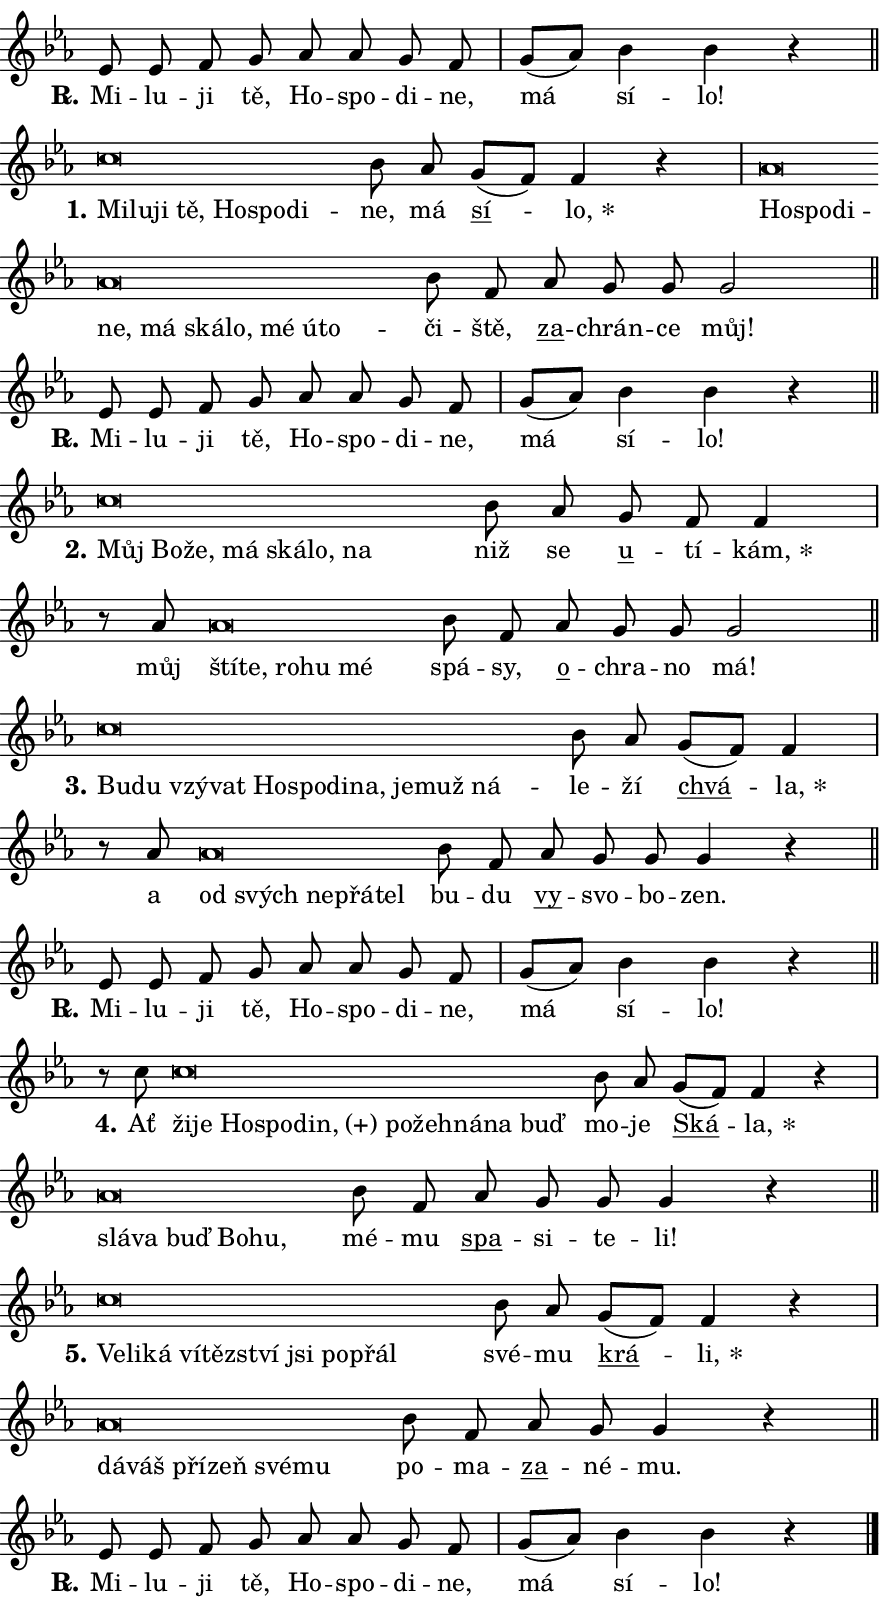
\version "2.24.0"
\header { tagline = "" }
\paper {
  indent = 0\cm
  top-margin = 0\cm
  right-margin = 0.13\cm % to fit lyric hyphens
  bottom-margin = 0\cm
  left-margin = 0\cm
  paper-width = 15\cm
  page-breaking = #ly:one-page-breaking
  system-system-spacing.basic-distance = #11
  score-system-spacing.basic-distance = #11
  ragged-last = ##f
}


%% Author: Thomas Morley
%% https://lists.gnu.org/archive/html/lilypond-user/2020-05/msg00002.html
#(define (line-position grob)
"Returns position of @var[grob} in current system:
   @code{'start}, if at first time-step
   @code{'end}, if at last time-step
   @code{'middle} otherwise
"
  (let* ((col (ly:item-get-column grob))
         (ln (ly:grob-object col 'left-neighbor))
         (rn (ly:grob-object col 'right-neighbor))
         (col-to-check-left (if (ly:grob? ln) ln col))
         (col-to-check-right (if (ly:grob? rn) rn col))
         (break-dir-left
           (and
             (ly:grob-property col-to-check-left 'non-musical #f)
             (ly:item-break-dir col-to-check-left)))
         (break-dir-right
           (and
             (ly:grob-property col-to-check-right 'non-musical #f)
             (ly:item-break-dir col-to-check-right))))
        (cond ((eqv? 1 break-dir-left) 'start)
              ((eqv? -1 break-dir-right) 'end)
              (else 'middle))))

#(define (tranparent-at-line-position vctor)
  (lambda (grob)
  "Relying on @code{line-position} select the relevant enry from @var{vctor}.
Used to determine transparency,"
    (case (line-position grob)
      ((end) (not (vector-ref vctor 0)))
      ((middle) (not (vector-ref vctor 1)))
      ((start) (not (vector-ref vctor 2))))))

noteHeadBreakVisibility =
#(define-music-function (break-visibility)(vector?)
"Makes @code{NoteHead}s transparent relying on @var{break-visibility}"
#{
  \override NoteHead.transparent =
    #(tranparent-at-line-position break-visibility)
#})

#(define delete-ledgers-for-transparent-note-heads
  (lambda (grob)
    "Reads whether a @code{NoteHead} is transparent.
If so this @code{NoteHead} is removed from @code{'note-heads} from
@var{grob}, which is supposed to be @code{LedgerLineSpanner}.
As a result ledgers are not printed for this @code{NoteHead}"
    (let* ((nhds-array (ly:grob-object grob 'note-heads))
           (nhds-list
             (if (ly:grob-array? nhds-array)
                 (ly:grob-array->list nhds-array)
                 '()))
           ;; Relies on the transparent-property being done before
           ;; Staff.LedgerLineSpanner.after-line-breaking is executed.
           ;; This is fragile ...
           (to-keep
             (remove
               (lambda (nhd)
                 (ly:grob-property nhd 'transparent #f))
               nhds-list)))
      ;; TODO find a better method to iterate over grob-arrays, similiar
      ;; to filter/remove etc for lists
      ;; For now rebuilt from scratch
      (set! (ly:grob-object grob 'note-heads)  '())
      (for-each
        (lambda (nhd)
          (ly:pointer-group-interface::add-grob grob 'note-heads nhd))
        to-keep))))

squashNotes = {
  \override NoteHead.X-extent = #'(-0.2 . 0.2)
  \override NoteHead.Y-extent = #'(-0.75 . 0)
  \override NoteHead.stencil =
    #(lambda (grob)
       (let ((pos (ly:grob-property grob 'staff-position)))
         (begin
           (if (< pos -7) (display "ERROR: Lower brevis then expected\n") (display ""))
           (if (<= pos -6) ly:text-interface::print ly:note-head::print))))
}
unSquashNotes = {
  \revert NoteHead.X-extent
  \revert NoteHead.Y-extent
  \revert NoteHead.stencil
}

hideNotes = \noteHeadBreakVisibility #begin-of-line-visible
unHideNotes = \noteHeadBreakVisibility #all-visible

% work-around for resetting accidentals
% https://lilypond.org/doc/v2.23/Documentation/notation/displaying-rhythms#unmetered-music
cadenzaMeasure = {
  \cadenzaOff
  \partial 1024 s1024
  \cadenzaOn
}

#(define-markup-command (accent layout props text) (markup?)
  "Underline accented syllable"
  (interpret-markup layout props
    #{\markup \override #'(offset . 4.3) \underline { #text }#}))

responsum = \markup \concat {
  "R" \hspace #-1.05 \path #0.1 #'((moveto 0 0.07) (lineto 0.9 0.8)) \hspace #0.05 "."
}

spaceSize = #0.6828661417322834 % exact space size for TeX Gyre Schola

\layout {
  \context {
    \Staff
    \remove "Time_signature_engraver"
    \override LedgerLineSpanner.after-line-breaking = #delete-ledgers-for-transparent-note-heads
  }
  \context {
    \Lyrics {
      \override LyricSpace.minimum-distance = \spaceSize
      \override LyricText.font-name = #"TeX Gyre Schola"
      \override LyricText.font-size = 1
      \override StanzaNumber.font-name = #"TeX Gyre Schola Bold"
      \override StanzaNumber.font-size = 1
    }
  }
  \context {
    \Score 
    \override NoteHead.text =
      #(lambda (grob) 
        (let ((pos (ly:grob-property grob 'staff-position)))
          #{\markup {
            \combine
              \halign #-0.55 \raise #(if (= pos -6) 0 0.5) \override #'(thickness . 2) \draw-line #'(3.2 . 0)
              \musicglyph "noteheads.sM1"
          }#}))
  }
}

% magnetic-lyrics.ily
%
%   written by
%     Jean Abou Samra <jean@abou-samra.fr>
%     Werner Lemberg <wl@gnu.org>
%
%   adapted by
%     Jiri Hon <jiri.hon@gmail.com>
%
% Version 2022-Apr-15

% https://www.mail-archive.com/lilypond-user@gnu.org/msg149350.html

#(define (Left_hyphen_pointer_engraver context)
   "Collect syllable-hyphen-syllable occurrences in lyrics and store
them in properties.  This engraver only looks to the left.  For
example, if the lyrics input is @code{foo -- bar}, it does the
following.

@itemize @bullet
@item
Set the @code{text} property of the @code{LyricHyphen} grob between
@q{foo} and @q{bar} to @code{foo}.

@item
Set the @code{left-hyphen} property of the @code{LyricText} grob with
text @q{foo} to the @code{LyricHyphen} grob between @q{foo} and
@q{bar}.
@end itemize

Use this auxiliary engraver in combination with the
@code{lyric-@/text::@/apply-@/magnetic-@/offset!} hook."
   (let ((hyphen #f)
         (text #f))
     (make-engraver
      (acknowledgers
       ((lyric-syllable-interface engraver grob source-engraver)
        (set! text grob)))
      (end-acknowledgers
       ((lyric-hyphen-interface engraver grob source-engraver)
        ;(when (not (grob::has-interface grob 'lyric-space-interface))
          (set! hyphen grob)));)
      ((stop-translation-timestep engraver)
       (when (and text hyphen)
         (ly:grob-set-object! text 'left-hyphen hyphen))
       (set! text #f)
       (set! hyphen #f)))))

#(define (lyric-text::apply-magnetic-offset! grob)
   "If the space between two syllables is less than the value in
property @code{LyricText@/.details@/.squash-threshold}, move the right
syllable to the left so that it gets concatenated with the left
syllable.

Use this function as a hook for
@code{LyricText@/.after-@/line-@/breaking} if the
@code{Left_@/hyphen_@/pointer_@/engraver} is active."
   (let ((hyphen (ly:grob-object grob 'left-hyphen #f)))
     (when hyphen
       (let ((left-text (ly:spanner-bound hyphen LEFT)))
         (when (grob::has-interface left-text 'lyric-syllable-interface)
           (let* ((common (ly:grob-common-refpoint grob left-text X))
                  (this-x-ext (ly:grob-extent grob common X))
                  (left-x-ext
                   (begin
                     ;; Trigger magnetism for left-text.
                     (ly:grob-property left-text 'after-line-breaking)
                     (ly:grob-extent left-text common X)))
                  ;; `delta` is the gap width between two syllables.
                  (delta (- (interval-start this-x-ext)
                            (interval-end left-x-ext)))
                  (details (ly:grob-property grob 'details))
                  (threshold (assoc-get 'squash-threshold details 0.2)))
             (when (< delta threshold)
               (let* (;; We have to manipulate the input text so that
                      ;; ligatures crossing syllable boundaries are not
                      ;; disabled.  For languages based on the Latin
                      ;; script this is essentially a beautification.
                      ;; However, for non-Western scripts it can be a
                      ;; necessity.
                      (lt (ly:grob-property left-text 'text))
                      (rt (ly:grob-property grob 'text))
                      (is-space (grob::has-interface hyphen 'lyric-space-interface))
                      (space (if is-space " " ""))
                      (extra-delta (if is-space spaceSize 0))
                      ;; Append new syllable.
                      (ltrt-space (if (and (string? lt) (string? rt))
                                (string-append lt space rt)
                                (make-concat-markup (list lt space rt))))
                      ;; Right-align `ltrt` to the right side.
                      (ltrt-space-markup (grob-interpret-markup
                               grob
                               (make-translate-markup
                                (cons (interval-length this-x-ext) 0)
                                (make-right-align-markup ltrt-space)))))
                 (begin
                   ;; Don't print `left-text`.
                   (ly:grob-set-property! left-text 'stencil #f)
                   ;; Set text and stencil (which holds all collected
                   ;; syllables so far) and shift it to the left.
                   (ly:grob-set-property! grob 'text ltrt-space)
                   (ly:grob-set-property! grob 'stencil ltrt-space-markup)
                   (ly:grob-translate-axis! grob (- (- delta extra-delta)) X))))))))))


#(define (lyric-hyphen::displace-bounds-first grob)
   ;; Make very sure this callback isn't triggered too early.
   (let ((left (ly:spanner-bound grob LEFT))
         (right (ly:spanner-bound grob RIGHT)))
     (ly:grob-property left 'after-line-breaking)
     (ly:grob-property right 'after-line-breaking)
     (ly:lyric-hyphen::print grob)))

squashThreshold = #0.4

\layout {
  \context {
    \Lyrics
    \consists #Left_hyphen_pointer_engraver
    \override LyricText.after-line-breaking =
      #lyric-text::apply-magnetic-offset!
    \override LyricHyphen.stencil = #lyric-hyphen::displace-bounds-first
    \override LyricText.details.squash-threshold = \squashThreshold
    \override LyricHyphen.minimum-distance = 0
    \override LyricHyphen.minimum-length = \squashThreshold
  }
}

squashText = \override LyricText.details.squash-threshold = 9999
unSquashText = \override LyricText.details.squash-threshold = \squashThreshold

leftText = \override LyricText.self-alignment-X = #LEFT
unLeftText = \revert LyricText.self-alignment-X

starOffset = #(lambda (grob) 
                (let ((x_offset (ly:self-alignment-interface::aligned-on-x-parent grob)))
                  (if (= x_offset 0) 0 (+ x_offset 1.2))))

star = #(define-music-function (syllable)(string?)
"Append star separator at the end of a syllable"
#{
  \once \override LyricText.X-offset = #starOffset
  \lyricmode { \markup {
    #syllable
    \override #'((font-name . "TeX Gyre Schola Bold")) \hspace #0.2 \lower #0.65 \larger "*"
  } }
#})

starAccent = #(define-music-function (syllable)(string?)
"Append star separator at the end of a syllable and make accent"
#{
  \once \override LyricText.X-offset = #starOffset
  \lyricmode { \markup {
    \accent #syllable
    \override #'((font-name . "TeX Gyre Schola Bold")) \hspace #0.2 \lower #0.65 \larger "*"
  } }
#})

breath = #(define-music-function (syllable)(string?)
"Append breathing indicator at the end of a syllable"
#{
  \lyricmode { \markup { #syllable "+" } }
#})

optionalBreath = #(define-music-function (syllable)(string?)
"Append optional breathing indicator at the end of a syllable"
#{
  \lyricmode { \markup { #syllable "(+)" } }
#})


\score {
    <<
        \new Voice = "melody" { \cadenzaOn \key es \major \relative { es'8 es f g as as g f \cadenzaMeasure \bar "|" g[( as)] bes4 bes r \cadenzaMeasure \bar "||" \break } }
        \new Lyrics \lyricsto "melody" { \lyricmode { \set stanza = \responsum
Mi -- lu -- ji tě, Ho -- spo -- di -- ne, má sí -- lo! } }
    >>
    \layout {}
}

\score {
    <<
        \new Voice = "melody" { \cadenzaOn \key es \major \relative { \squashNotes c''\breve*1/16 \hideNotes \breve*1/16 \bar "" \breve*1/16 \bar "" \breve*1/16 \bar "" \breve*1/16 \bar "" \breve*1/16 \breve*1/16 \bar "" \unHideNotes \unSquashNotes bes8 as \bar "" g[( f)] f4 r \cadenzaMeasure \bar "|" \squashNotes as\breve*1/16 \hideNotes \breve*1/16 \bar "" \breve*1/16 \bar "" \breve*1/16 \bar "" \breve*1/16 \bar "" \breve*1/16 \bar "" \breve*1/16 \bar "" \breve*1/16 \bar "" \breve*1/16 \breve*1/16 \bar "" \unHideNotes \unSquashNotes bes8 f \bar "" as g g g2 \cadenzaMeasure \bar "||" \break } }
        \new Lyrics \lyricsto "melody" { \lyricmode { \set stanza = "1."
\leftText Mi -- \squashText lu -- ji tě, Ho -- spo -- di -- \unLeftText \unSquashText ne, má \markup \accent sí -- \star lo, \leftText Ho -- \squashText spo -- di -- ne, má ská -- lo, mé ú -- to -- \unLeftText \unSquashText či -- ště, \markup \accent za -- chrán -- ce můj! } }
    >>
    \layout {}
}

\score {
    <<
        \new Voice = "melody" { \cadenzaOn \key es \major \relative { es'8 es f g as as g f \cadenzaMeasure \bar "|" g[( as)] bes4 bes r \cadenzaMeasure \bar "||" \break } }
        \new Lyrics \lyricsto "melody" { \lyricmode { \set stanza = \responsum
Mi -- lu -- ji tě, Ho -- spo -- di -- ne, má sí -- lo! } }
    >>
    \layout {}
}

\score {
    <<
        \new Voice = "melody" { \cadenzaOn \key es \major \relative { \squashNotes c''\breve*1/16 \hideNotes \breve*1/16 \bar "" \breve*1/16 \bar "" \breve*1/16 \bar "" \breve*1/16 \bar "" \breve*1/16 \breve*1/16 \bar "" \unHideNotes \unSquashNotes bes8 as \bar "" g f f4 \cadenzaMeasure \bar "|" r8 as8 \squashNotes as\breve*1/16 \hideNotes \breve*1/16 \bar "" \breve*1/16 \bar "" \breve*1/16 \breve*1/16 \bar "" \unHideNotes \unSquashNotes bes8 f \bar "" as g g g2 \cadenzaMeasure \bar "||" \break } }
        \new Lyrics \lyricsto "melody" { \lyricmode { \set stanza = "2."
\leftText Můj \squashText Bo -- že, má ská -- lo, na \unLeftText \unSquashText niž se \markup \accent u -- tí -- \star kám, můj \leftText ští -- \squashText te, ro -- hu mé \unLeftText \unSquashText spá -- sy, \markup \accent o -- chra -- no má! } }
    >>
    \layout {}
}

\score {
    <<
        \new Voice = "melody" { \cadenzaOn \key es \major \relative { \squashNotes c''\breve*1/16 \hideNotes \breve*1/16 \bar "" \breve*1/16 \bar "" \breve*1/16 \bar "" \breve*1/16 \bar "" \breve*1/16 \bar "" \breve*1/16 \bar "" \breve*1/16 \bar "" \breve*1/16 \bar "" \breve*1/16 \breve*1/16 \bar "" \unHideNotes \unSquashNotes bes8 as \bar "" g[( f)] f4 \cadenzaMeasure \bar "|" r8 as8 \squashNotes as\breve*1/16 \hideNotes \breve*1/16 \bar "" \breve*1/16 \bar "" \breve*1/16 \breve*1/16 \bar "" \unHideNotes \unSquashNotes bes8 f \bar "" as g g g4 r \cadenzaMeasure \bar "||" \break } }
        \new Lyrics \lyricsto "melody" { \lyricmode { \set stanza = "3."
\leftText Bu -- \squashText du vzý -- vat Ho -- spo -- di -- na, je -- muž ná -- \unLeftText \unSquashText le -- ží \markup \accent chvá -- \star la, a \leftText od \squashText svých ne -- přá -- tel \unLeftText \unSquashText bu -- du \markup \accent vy -- svo -- bo -- zen. } }
    >>
    \layout {}
}

\score {
    <<
        \new Voice = "melody" { \cadenzaOn \key es \major \relative { es'8 es f g as as g f \cadenzaMeasure \bar "|" g[( as)] bes4 bes r \cadenzaMeasure \bar "||" \break } }
        \new Lyrics \lyricsto "melody" { \lyricmode { \set stanza = \responsum
Mi -- lu -- ji tě, Ho -- spo -- di -- ne, má sí -- lo! } }
    >>
    \layout {}
}

\score {
    <<
        \new Voice = "melody" { \cadenzaOn \key es \major \relative { r8 c''8 \squashNotes c\breve*1/16 \hideNotes \breve*1/16 \bar "" \breve*1/16 \bar "" \breve*1/16 \bar "" \breve*1/16 \bar "" \breve*1/16 \bar "" \breve*1/16 \bar "" \breve*1/16 \bar "" \breve*1/16 \breve*1/16 \bar "" \unHideNotes \unSquashNotes bes8 as \bar "" g[( f)] f4 r \cadenzaMeasure \bar "|" \squashNotes as\breve*1/16 \hideNotes \breve*1/16 \bar "" \breve*1/16 \bar "" \breve*1/16 \breve*1/16 \bar "" \unHideNotes \unSquashNotes bes8 f \bar "" as g g g4 r \cadenzaMeasure \bar "||" \break } }
        \new Lyrics \lyricsto "melody" { \lyricmode { \set stanza = "4."
Ať \leftText ži -- \squashText je Ho -- spo -- \optionalBreath din, po -- žeh -- ná -- na buď \unLeftText \unSquashText mo -- je \markup \accent Ská -- \star la, \leftText slá -- \squashText va buď Bo -- hu, \unLeftText \unSquashText mé -- mu \markup \accent spa -- si -- te -- li! } }
    >>
    \layout {}
}

\score {
    <<
        \new Voice = "melody" { \cadenzaOn \key es \major \relative { \squashNotes c''\breve*1/16 \hideNotes \breve*1/16 \bar "" \breve*1/16 \bar "" \breve*1/16 \bar "" \breve*1/16 \bar "" \breve*1/16 \bar "" \breve*1/16 \bar "" \breve*1/16 \breve*1/16 \bar "" \unHideNotes \unSquashNotes bes8 as \bar "" g[( f)] f4 r \cadenzaMeasure \bar "|" \squashNotes as\breve*1/16 \hideNotes \breve*1/16 \bar "" \breve*1/16 \bar "" \breve*1/16 \bar "" \breve*1/16 \breve*1/16 \bar "" \unHideNotes \unSquashNotes bes8 f \bar "" as g g4 r \cadenzaMeasure \bar "||" \break } }
        \new Lyrics \lyricsto "melody" { \lyricmode { \set stanza = "5."
\leftText Ve -- \squashText li -- ká ví -- těz -- ství jsi po -- přál \unLeftText \unSquashText své -- mu \markup \accent krá -- \star li, \leftText dá -- \squashText váš pří -- zeň své -- mu \unLeftText \unSquashText po -- ma -- \markup \accent za -- né -- mu. } }
    >>
    \layout {}
}

\score {
    <<
        \new Voice = "melody" { \cadenzaOn \key es \major \relative { es'8 es f g as as g f \cadenzaMeasure \bar "|" g[( as)] bes4 bes r \cadenzaMeasure \bar "||" \break } \bar "|." }
        \new Lyrics \lyricsto "melody" { \lyricmode { \set stanza = \responsum
Mi -- lu -- ji tě, Ho -- spo -- di -- ne, má sí -- lo! } }
    >>
    \layout {}
}
